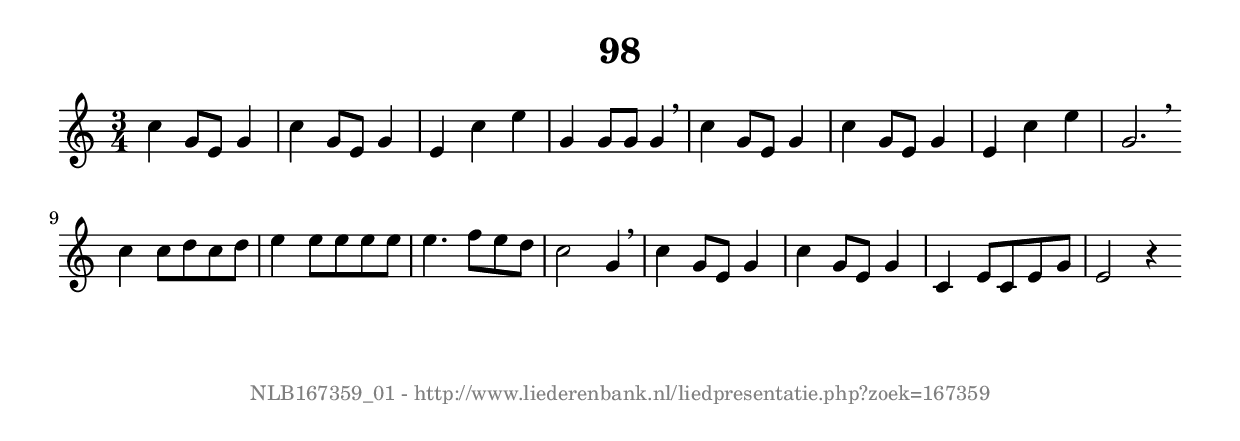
%
% produced by wce2krn 1.64 (7 June 2014)
%
\version"2.16"
#(append! paper-alist '(("long" . (cons (* 210 mm) (* 2000 mm)))))
#(set-default-paper-size "long")
sb = {\breathe}
mBreak = {\breathe }
bBreak = {\breathe }
x = {\once\override NoteHead #'style = #'cross }
gl=\glissando
itime={\override Staff.TimeSignature #'stencil = ##f }
ficta = {\once\set suggestAccidentals = ##t}
fine = {\once\override Score.RehearsalMark #'self-alignment-X = #1 \mark \markup {\italic{Fine}}}
dc = {\once\override Score.RehearsalMark #'self-alignment-X = #1 \mark \markup {\italic{D.C.}}}
dcf = {\once\override Score.RehearsalMark #'self-alignment-X = #1 \mark \markup {\italic{D.C. al Fine}}}
dcc = {\once\override Score.RehearsalMark #'self-alignment-X = #1 \mark \markup {\italic{D.C. al Coda}}}
ds = {\once\override Score.RehearsalMark #'self-alignment-X = #1 \mark \markup {\italic{D.S.}}}
dsf = {\once\override Score.RehearsalMark #'self-alignment-X = #1 \mark \markup {\italic{D.S. al Fine}}}
dsc = {\once\override Score.RehearsalMark #'self-alignment-X = #1 \mark \markup {\italic{D.S. al Coda}}}
pv = {\set Score.repeatCommands = #'((volta "1"))}
sv = {\set Score.repeatCommands = #'((volta "2"))}
tv = {\set Score.repeatCommands = #'((volta "3"))}
qv = {\set Score.repeatCommands = #'((volta "4"))}
xv = {\set Score.repeatCommands = #'((volta #f))}
\header{ tagline = ""
title = "98"
}
\score {{
\key c \major
\relative g'
{
\set melismaBusyProperties = #'()
\time 3/4
\tempo 4=120
\override Score.MetronomeMark #'transparent = ##t
\override Score.RehearsalMark #'break-visibility = #(vector #t #t #f)
c4 g8 e g4 c g8 e g4 e c'e g, g8 g g4 \mBreak \bar "|"
c4 g8 e g4 c g8 e g4 e c' e g,2. \bar ":|:" \bBreak
c4 c8 d c d e4 e8 e e e e4. f8 e d c2 g4 \mBreak \bar "|"
c4 g8 e g4 c g8 e g4 c, e8 c e g e2 r4 \bar ":|"
 }}
 \midi { }
 \layout {
            indent = 0.0\cm
}
}
\markup { \vspace #0 } \markup { \with-color #grey \fill-line { \center-column { \smaller "NLB167359_01 - http://www.liederenbank.nl/liedpresentatie.php?zoek=167359" } } }
